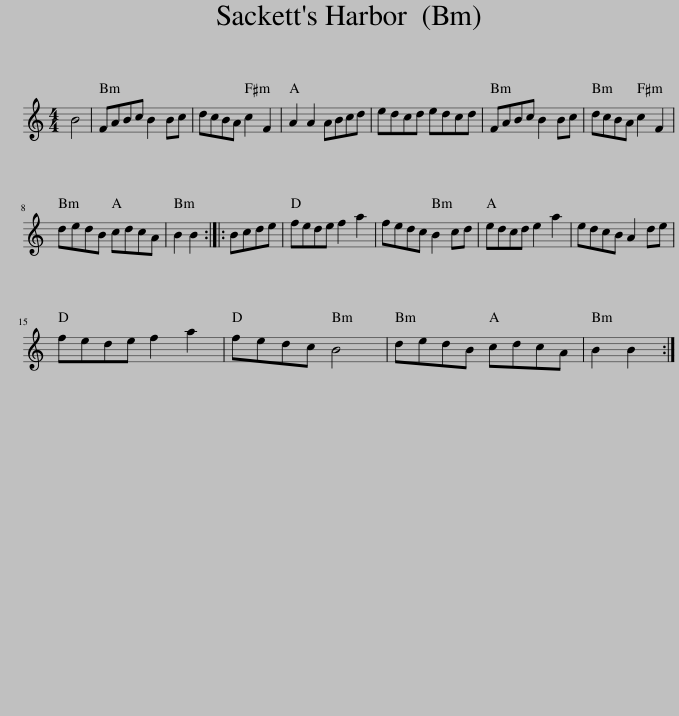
X:1
L:1/8
M:4/4
I:linebreak $
K:C
V:1 treble
V:1
 B4 | FABc B2 Bc | dcBA c2 F2 | A2 A2 ABcd | edcd edcd | %5
 FABc B2 Bc | dcBA c2 F2 |$ dedB cdcA | B2 B2 :: Bcde | %10
 fede f2 a2 | fedc B2 cd | edcd e2 a2 | edcB A2 de |$ fede f2 a2 | %15
 fedc B4 | dedB cdcA | B2 B2 :| %18
